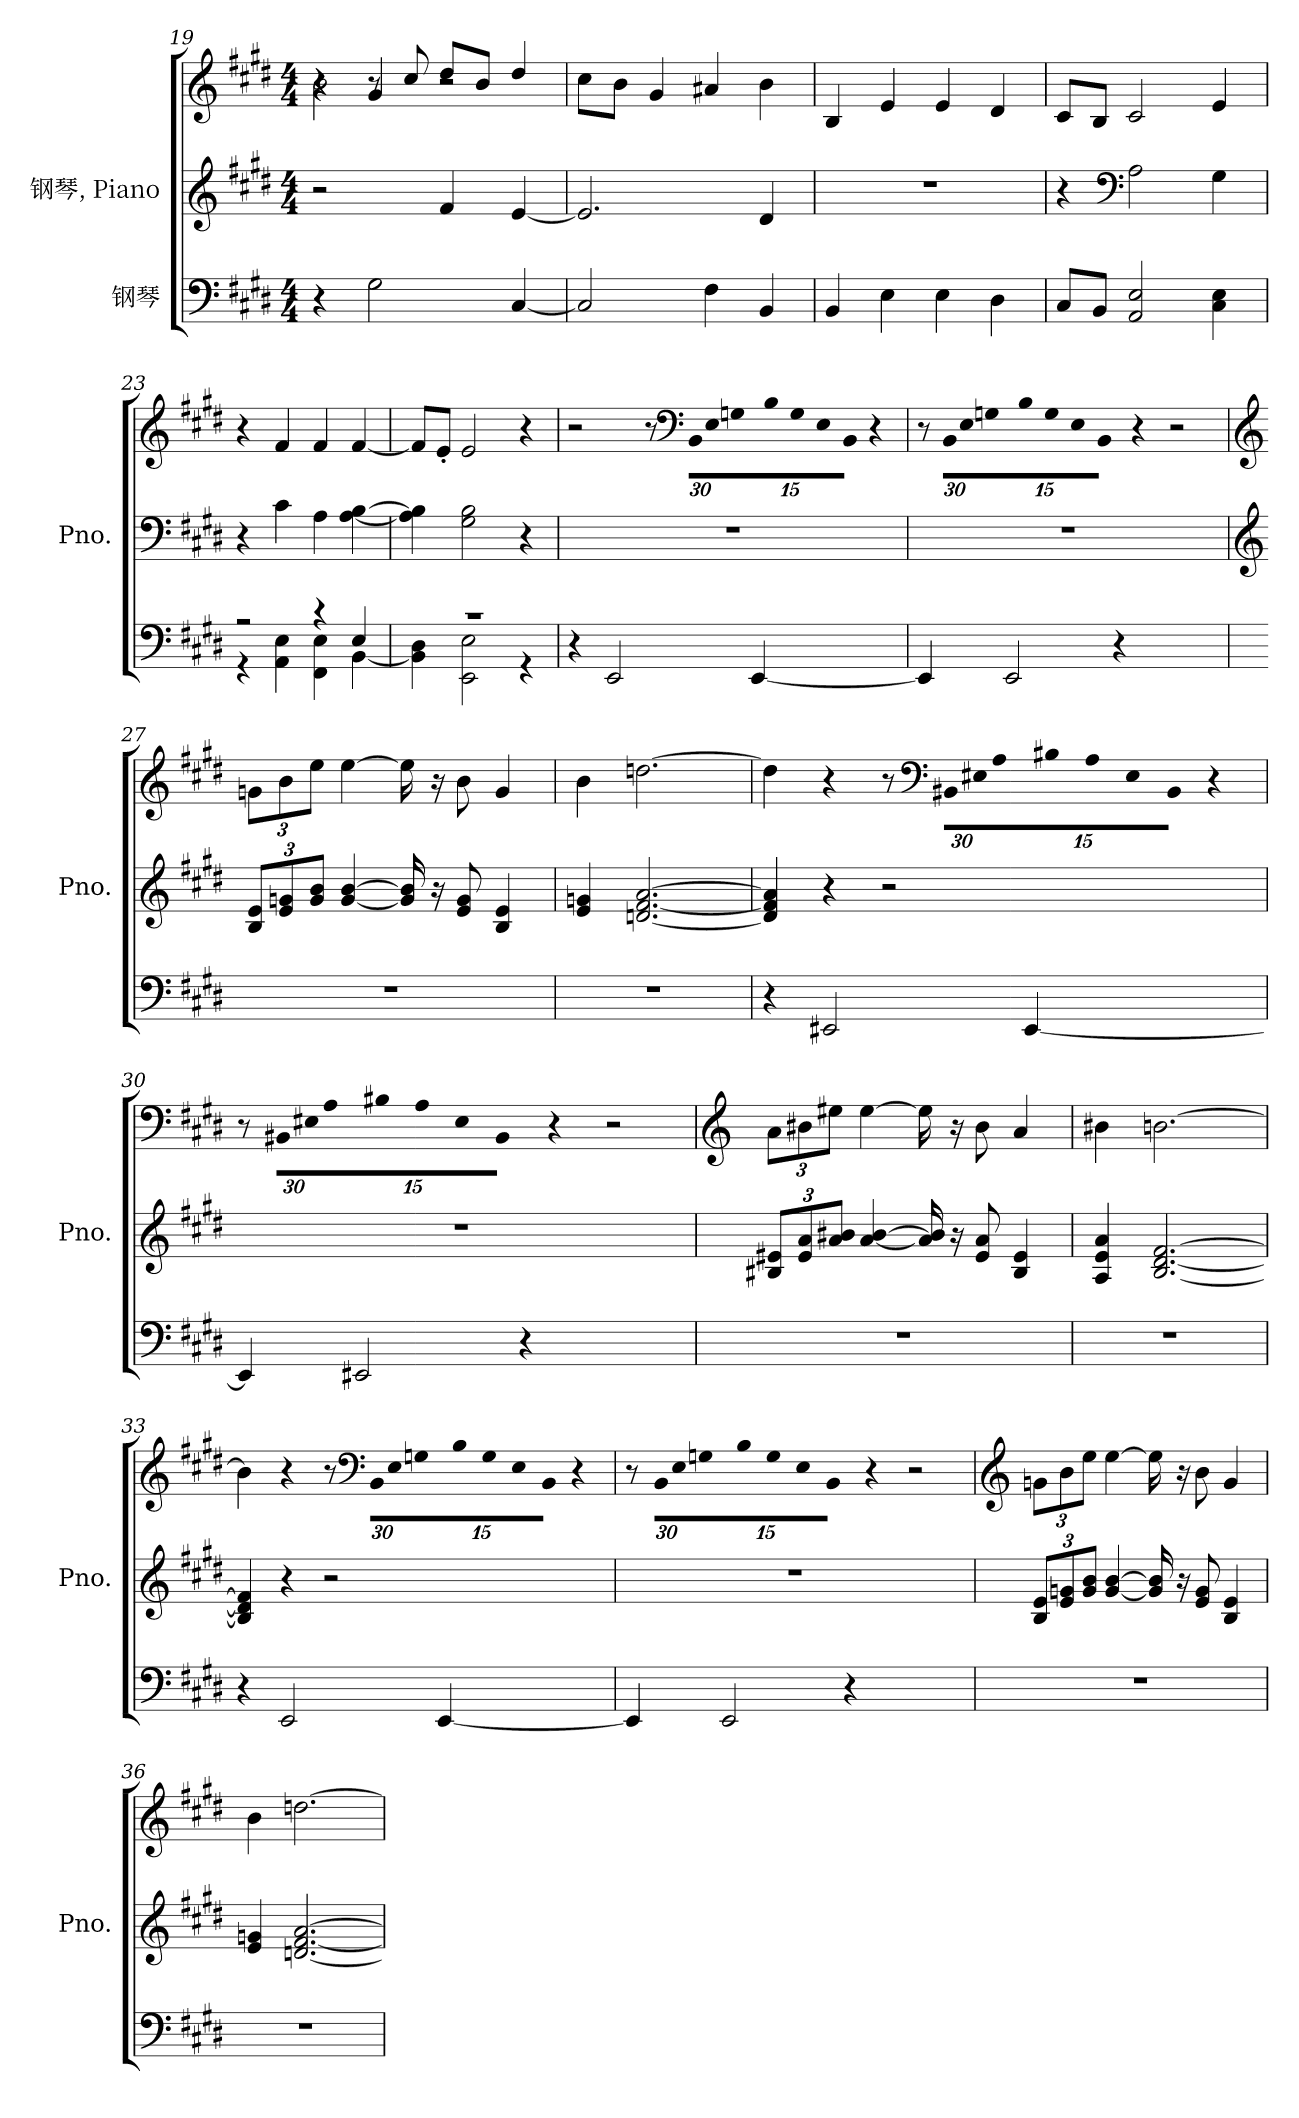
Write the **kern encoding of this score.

**kern	**kern	**kern
*part2	*part1	*part1
*staff3	*staff2	*staff1
*I"钢琴	*I"钢琴, Piano	*
*	*I'Pno.	*
!!LO:LB:g=z
*clefF4	*clefG2	*clefG2
*k[f#c#g#d#]	*k[f#c#g#d#]	*k[f#c#g#d#]
*M4/4	*M4/4	*M4/4
=19	=19	=19
*	*	*^
*	*	*	*^
4r	2r	4r	2b\	4r
2G#\	.	8r	.	4g#/
.	.	8cc#/	.	.
.	4f#/	8dd#/L	2r	2r
.	.	8b/J	.	.
[4C#/	[4e/	4dd#/	.	.
*	*	*v	*v	*v
=20	=20	=20
2C#/]	2.e/]	8cc#\L
.	.	8b\J
.	.	4g#/
4F#\	.	4a#X/
4BB/	4d#/	4b\
=21	=21	=21
*	*	*MM75
4BB/	1r	4B/
*	*	*MM80
4E\	.	4e/
4E\	.	4e/
4D#\	.	4d#/
=22	=22	=22
8C#/L	4r	8c#/L
8BB/J	.	8B/J
*	*clefF4	*
2AA/ 2E/	2A\	2c#/
4C#\ 4E\	4G#\	4e/
=23	=23	=23
*^	*	*
2r	4r	4r	4r
.	4AA\ 4E\	4c#\	4f#/
4r	4FF#\ 4E\	4A\	4f#/
4E/	[4BB\	[4A\ [4B\	[4f#/
=24	=24	=24	=24
*	*	*	*MM70
1r	4BB\] 4D#\	4A\] 4B\]	8f#/L]
.	.	.	8e'/J
.	2EE\ 2E\	2G#\ 2B\	2e/
.	4r	4r	4r
*v	*v	*	*
!!LO:PB:g=z
=25	=25	=25
4r	1r	2r
2EE/	.	.
.	.	8r
*	*	*clefF4
*	*	*Xbrackettup
!	!	!LO:N:vis=256%9
.	.	960%17BB\LLLL
!	!	!LO:N:vis=256%9
.	.	960%17E\
.	.	1920ryy
!	!	!LO:N:vis=256%9
.	.	960%17Gn\
!	!	!LO:N:vis=256%9
.	.	960%17B\
!	!	!LO:N:vis=256%9
.	.	960%17G\
!	!	!LO:N:vis=256%9
.	.	960%17E\
.	.	1920ryy
!	!	!LO:N:vis=256%9
.	.	960%17BB\JJJJ
[4EE/	.	4r
=26	=26	=26
4EE/]	1r	8r
!	!	!LO:N:vis=256%9
.	.	960%17BB\LLLL
!	!	!LO:N:vis=256%9
.	.	960%17E\
.	.	1920ryy
!	!	!LO:N:vis=256%9
.	.	960%17Gn\
!	!	!LO:N:vis=256%9
.	.	960%17B\
!	!	!LO:N:vis=256%9
.	.	960%17G\
!	!	!LO:N:vis=256%9
.	.	960%17E\
.	.	1920ryy
!	!	!LO:N:vis=256%9
.	.	960%17BB\JJJJ
2EE/	.	4r
.	.	2r
4r	.	.
=27	=27	=27
*	*clefG2	*clefG2
*	*Xbrackettup	*
1r	12B/ 12e/L	12gn\L
.	12e/ 12gn/	12b\
.	12g/ 12b/J	12ee\J
.	[4g/ [4b/	[4ee\
.	16g/] 16b/]	16ee\]
.	16r	16r
.	8e/ 8g/	8b\
.	4B/ 4e/	4g/
=28	=28	=28
1r	4e/ 4gn/	4b\
.	[2.dn/ [2.f#/ [2.a/	[2.ddn\
!!LO:LB:g=z
=29	=29	=29
4r	4d/] 4f#/] 4a/]	4dd\]
2EE#X/	4r	4r
.	2r	8r
*	*	*clefF4
!	!	!LO:N:vis=256%9
.	.	960%17BB#X\LLLL
!	!	!LO:N:vis=256%9
.	.	960%17E#X\
.	.	1920ryy
!	!	!LO:N:vis=256%9
.	.	960%17A\
!	!	!LO:N:vis=256%9
.	.	960%17B#X\
!	!	!LO:N:vis=256%9
.	.	960%17A\
!	!	!LO:N:vis=256%9
.	.	960%17E#\
.	.	1920ryy
!	!	!LO:N:vis=256%9
.	.	960%17BB#\JJJJ
[4EE#/	.	4r
=30	=30	=30
4EE#/]	1r	8r
!	!	!LO:N:vis=256%9
.	.	960%17BB#X\LLLL
!	!	!LO:N:vis=256%9
.	.	960%17E#X\
.	.	1920ryy
!	!	!LO:N:vis=256%9
.	.	960%17A\
!	!	!LO:N:vis=256%9
.	.	960%17B#X\
!	!	!LO:N:vis=256%9
.	.	960%17A\
!	!	!LO:N:vis=256%9
.	.	960%17E#\
.	.	1920ryy
!	!	!LO:N:vis=256%9
.	.	960%17BB#\JJJJ
2EE#X/	.	4r
.	.	2r
4r	.	.
!!LO:LB:g=z
=31	=31	=31
*	*	*clefG2
1r	12B#X/ 12e#X/L	12a\L
.	12e#/ 12a/	12b#X\
.	12a/ 12b#X/J	12ee#X\J
.	[4a/ [4b#/	[4ee#\
.	16a/] 16b#/]	16ee#\]
.	16r	16r
.	8e#/ 8a/	8b#\
.	4B#/ 4e#/	4a/
=32	=32	=32
1r	4A/ 4e/ 4a/	4b#X\
.	[2.B/ [2.d#/ [2.f#/	[2.bn\
=33	=33	=33
4r	4B/] 4d#/] 4f#/]	4b\]
2EE/	4r	4r
.	2r	8r
*	*	*clefF4
!	!	!LO:N:vis=256%9
.	.	960%17BB\LLLL
!	!	!LO:N:vis=256%9
.	.	960%17E\
.	.	1920ryy
!	!	!LO:N:vis=256%9
.	.	960%17Gn\
!	!	!LO:N:vis=256%9
.	.	960%17B\
!	!	!LO:N:vis=256%9
.	.	960%17G\
!	!	!LO:N:vis=256%9
.	.	960%17E\
.	.	1920ryy
!	!	!LO:N:vis=256%9
.	.	960%17BB\JJJJ
[4EE/	.	4r
!!LO:LB:g=z
=34	=34	=34
4EE/]	1r	8r
!	!	!LO:N:vis=256%9
.	.	960%17BB\LLLL
!	!	!LO:N:vis=256%9
.	.	960%17E\
.	.	1920ryy
!	!	!LO:N:vis=256%9
.	.	960%17Gn\
!	!	!LO:N:vis=256%9
.	.	960%17B\
!	!	!LO:N:vis=256%9
.	.	960%17G\
!	!	!LO:N:vis=256%9
.	.	960%17E\
.	.	1920ryy
!	!	!LO:N:vis=256%9
.	.	960%17BB\JJJJ
2EE/	.	4r
.	.	2r
4r	.	.
=35	=35	=35
*	*	*clefG2
1r	12B/ 12e/L	12gn\L
.	12e/ 12gn/	12b\
.	12g/ 12b/J	12ee\J
.	[4g/ [4b/	[4ee\
.	16g/] 16b/]	16ee\]
.	16r	16r
.	8e/ 8g/	8b\
.	4B/ 4e/	4g/
=36	=36	=36
1r	4e/ 4gn/	4b\
.	[2.dn/ [2.f#/ [2.a/	[2.ddn\
=	=	=
*-	*-	*-
